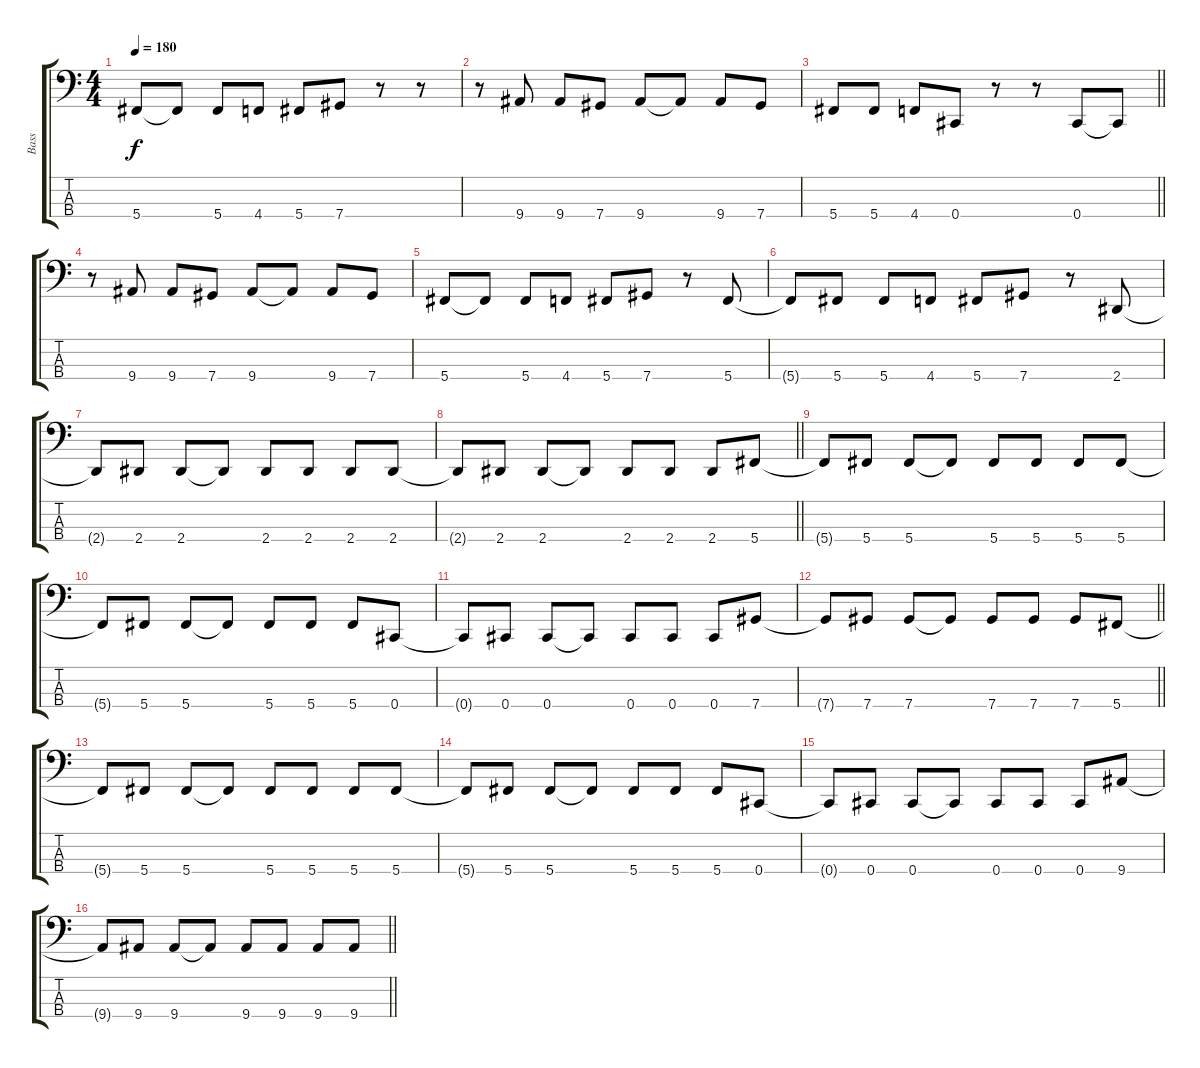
\track ("Bass" "Bass") {instrument electricbassfinger}
\staff {score tabs}
\tuning (Gb2 Db2 Ab1 Db1) {hide}
\ts (4 4)
\tempo 180
\clef f4
\ks c
5.4.8{dy f} 5.4{t}.8 5.4.8 4.4.8 5.4.8 7.4.8 r.8 r.8 |
r.8 9.4.8 9.4.8 7.4.8 9.4.8 9.4{t}.8 9.4.8 7.4.8 |
\barLineRight lightlight
5.4.8 5.4.8 4.4.8 0.4.8 r.8 r.8 0.4.8 0.4{t}.8 |
r.8 9.4.8 9.4.8 7.4.8 9.4.8 9.4{t}.8 9.4.8 7.4.8 |
5.4.8 5.4{t}.8 5.4.8 4.4.8 5.4.8 7.4.8 r.8 5.4.8 |
5.4{t}.8 5.4.8 5.4.8 4.4.8 5.4.8 7.4.8 r.8 2.4.8 |
2.4{t}.8 2.4.8 2.4.8 2.4{t}.8 2.4.8 2.4.8 2.4.8 2.4.8 |
\barLineRight lightlight
2.4{t}.8 2.4.8 2.4.8 2.4{t}.8 2.4.8 2.4.8 2.4.8 5.4.8 |
5.4{t}.8 5.4.8 5.4.8 5.4{t}.8 5.4.8 5.4.8 5.4.8 5.4.8 |
5.4{t}.8 5.4.8 5.4.8 5.4{t}.8 5.4.8 5.4.8 5.4.8 0.4.8 |
0.4{t}.8 0.4.8 0.4.8 0.4{t}.8 0.4.8 0.4.8 0.4.8 7.4.8 |
\barLineRight lightlight
7.4{t}.8 7.4.8 7.4.8 7.4{t}.8 7.4.8 7.4.8 7.4.8 5.4.8 |
5.4{t}.8 5.4.8 5.4.8 5.4{t}.8 5.4.8 5.4.8 5.4.8 5.4.8 |
5.4{t}.8 5.4.8 5.4.8 5.4{t}.8 5.4.8 5.4.8 5.4.8 0.4.8 |
0.4{t}.8 0.4.8 0.4.8 0.4{t}.8 0.4.8 0.4.8 0.4.8 9.4.8 |
\barLineRight lightlight
9.4{t}.8 9.4.8 9.4.8 9.4{t}.8 9.4.8 9.4.8 9.4.8 9.4.8
